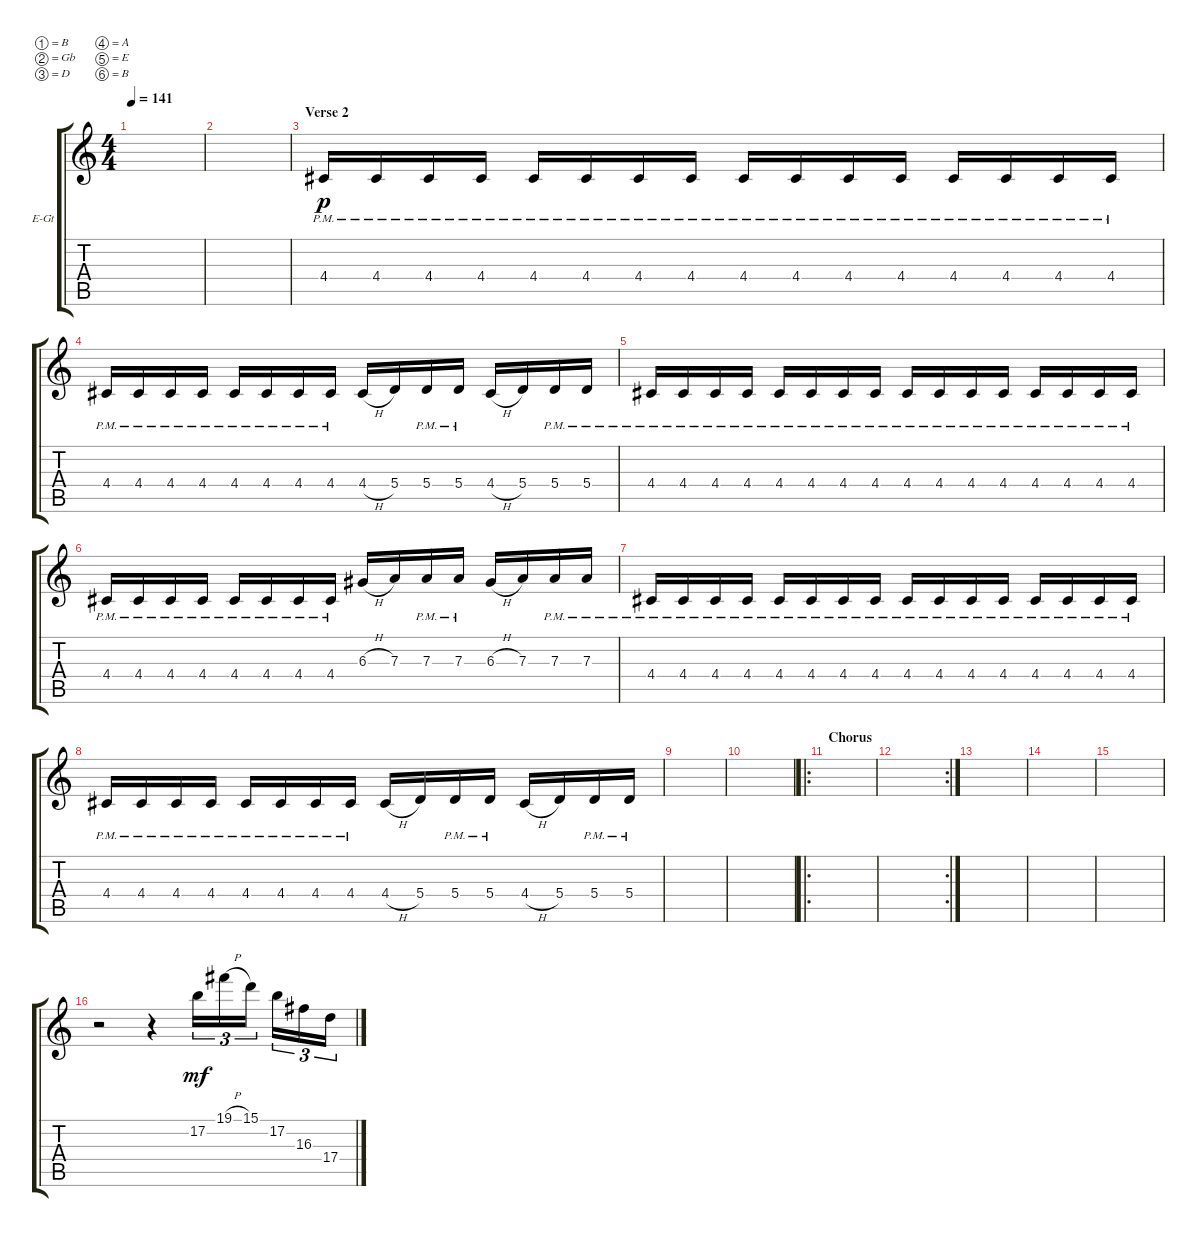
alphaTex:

\bracketExtendMode groupsimilarinstruments
\firstSystemTrackNameOrientation horizontal
\otherSystemsTrackNameOrientation horizontal
\track ("Lead Guitar 1" "E-Gt") {instrument overdrivenguitar}
\staff {score tabs}
\tuning (B3 Gb3 D3 A2 E2 B1)
\ts (4 4)
\tempo 141
\clef g2
\scale
0.333333
\ks c
|
\scale
0.333333 |
\section ("" "Verse 2")
\scale
0.333333 4.4{pm}.16{dy p} 4.4{pm}.16 4.4{pm}.16 4.4{pm}.16 4.4{pm}.16 4.4{pm}.16 4.4{pm}.16 4.4{pm}.16 4.4{pm}.16 4.4{pm}.16 4.4{pm}.16 4.4{pm}.16 4.4{pm}.16 4.4{pm}.16 4.4{pm}.16 4.4{pm}.16 |
\scale
0.333333 4.4{pm}.16 4.4{pm}.16 4.4{pm}.16 4.4{pm}.16 4.4{pm}.16 4.4{pm}.16 4.4{pm}.16 4.4{pm}.16 4.4{h}.16 5.4.16 5.4{pm}.16 5.4{pm}.16 4.4{h}.16 5.4.16 5.4{pm}.16 5.4{pm}.16 |
\scale
0.333333 4.4{pm}.16 4.4{pm}.16 4.4{pm}.16 4.4{pm}.16 4.4{pm}.16 4.4{pm}.16 4.4{pm}.16 4.4{pm}.16 4.4{pm}.16 4.4{pm}.16 4.4{pm}.16 4.4{pm}.16 4.4{pm}.16 4.4{pm}.16 4.4{pm}.16 4.4{pm}.16 |
\scale
0.333333 4.4{pm}.16 4.4{pm}.16 4.4{pm}.16 4.4{pm}.16 4.4{pm}.16 4.4{pm}.16 4.4{pm}.16 4.4{pm}.16 6.3{h}.16 7.3.16 7.3{pm}.16 7.3{pm}.16 6.3{h}.16 7.3.16 7.3{pm}.16 7.3{pm}.16 |
\scale
0.333333 4.4{pm}.16 4.4{pm}.16 4.4{pm}.16 4.4{pm}.16 4.4{pm}.16 4.4{pm}.16 4.4{pm}.16 4.4{pm}.16 4.4{pm}.16 4.4{pm}.16 4.4{pm}.16 4.4{pm}.16 4.4{pm}.16 4.4{pm}.16 4.4{pm}.16 4.4{pm}.16 |
\scale
0.333333 4.4{pm}.16 4.4{pm}.16 4.4{pm}.16 4.4{pm}.16 4.4{pm}.16 4.4{pm}.16 4.4{pm}.16 4.4{pm}.16 4.4{h}.16 5.4.16 5.4{pm}.16 5.4{pm}.16 4.4{h}.16 5.4.16 5.4{pm}.16 5.4{pm}.16 |
\scale
0.333333 |
\scale
0.333333 |
\ro
\section ("" "Chorus")
\scale
0.333333 |
\rc 2
\scale
0.333333 |
\scale
0.333333 |
\scale
0.333333 |
\scale
0.333333 |
\scale
0.333333 r.2 r.4 17.2.16{tu (3 2) dy mf} 19.1{h}.16{tu (3 2)} 15.1.16{tu (3 2)} 17.2.16{tu (3 2)} 16.3.16{tu (3 2)} 17.4.16{tu (3 2)}
